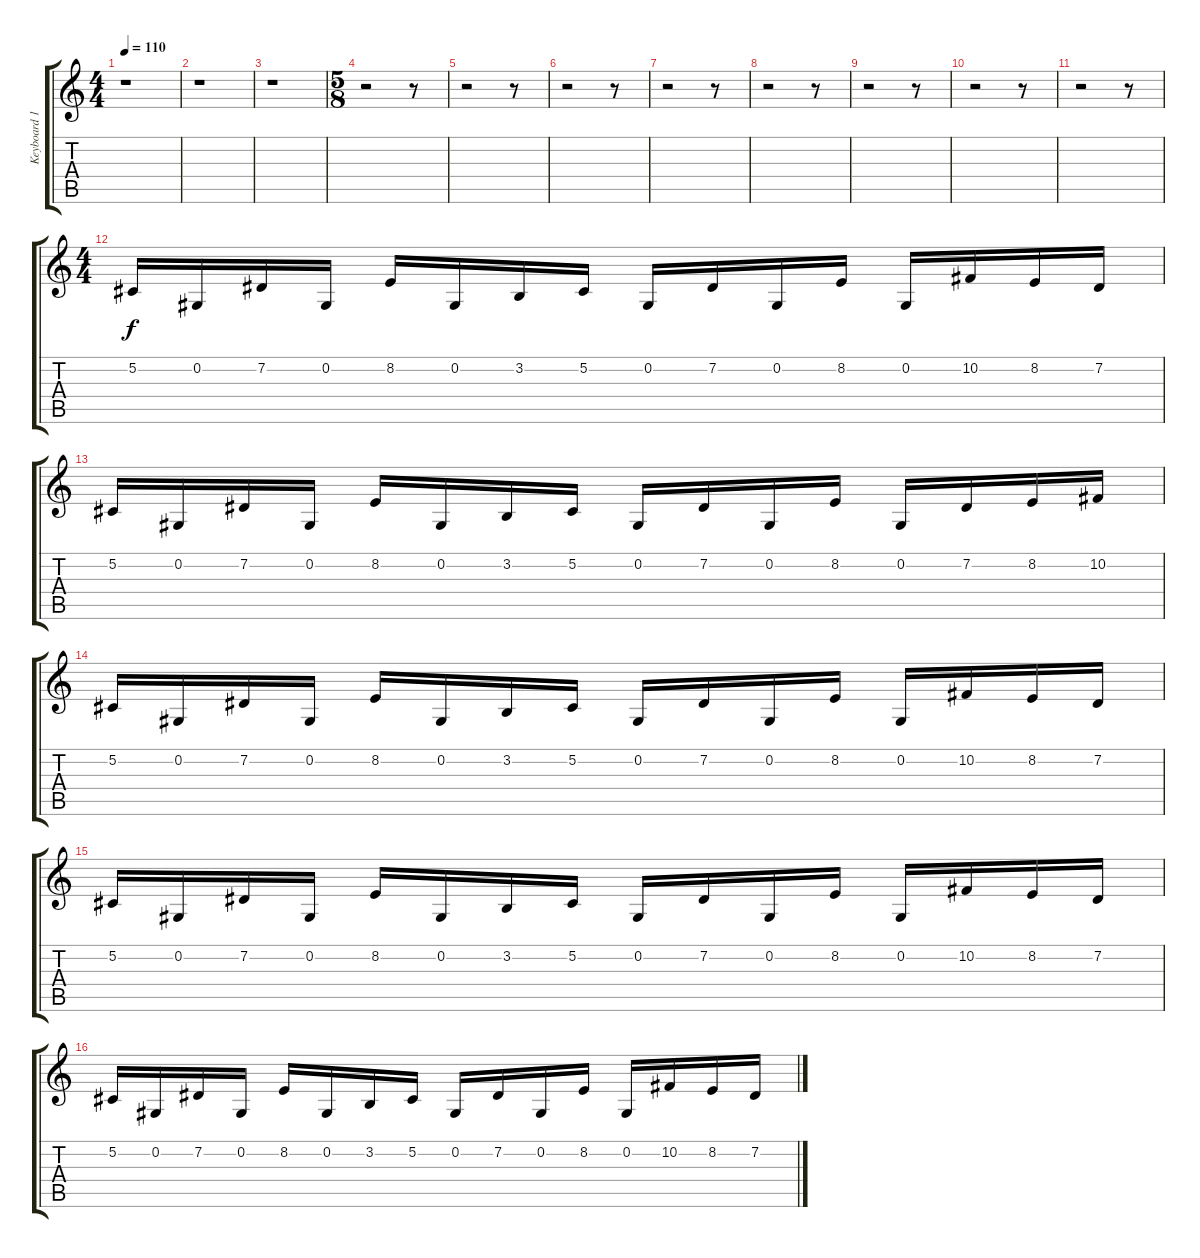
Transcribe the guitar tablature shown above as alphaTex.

\track ("Keyboard 1" "Keyboard 1") {instrument synthstrings1}
\staff {score tabs}
\tuning (Db4 Ab3 E3 B2 Gb2 Db2) {hide}
\ts (4 4)
\tempo 110
\clef g2
\ks c
r.1{dy f} |
r.1 |
r.1 |
\ts (5 8)
r.2 r.8 |
r.2 r.8 |
r.2 r.8 |
r.2 r.8 |
r.2 r.8 |
r.2 r.8 |
r.2 r.8 |
r.2 r.8 |
\ts (4 4)
5.2.16{volume 16 instrument stringensemble1} 0.2.16 7.2.16 0.2.16 8.2.16 0.2.16 3.2.16 5.2.16 0.2.16 7.2.16 0.2.16 8.2.16 0.2.16 10.2.16 8.2.16 7.2.16 |
5.2.16 0.2.16 7.2.16 0.2.16 8.2.16 0.2.16 3.2.16 5.2.16 0.2.16 7.2.16 0.2.16 8.2.16 0.2.16 7.2.16 8.2.16 10.2.16 |
5.2.16 0.2.16 7.2.16 0.2.16 8.2.16 0.2.16 3.2.16 5.2.16 0.2.16 7.2.16 0.2.16 8.2.16 0.2.16 10.2.16 8.2.16 7.2.16 |
5.2.16 0.2.16 7.2.16 0.2.16 8.2.16 0.2.16 3.2.16 5.2.16 0.2.16 7.2.16 0.2.16 8.2.16 0.2.16 10.2.16 8.2.16 7.2.16 |
5.2.16{volume 16 instrument stringensemble1} 0.2.16 7.2.16 0.2.16 8.2.16 0.2.16 3.2.16 5.2.16 0.2.16 7.2.16 0.2.16 8.2.16 0.2.16 10.2.16 8.2.16 7.2.16
